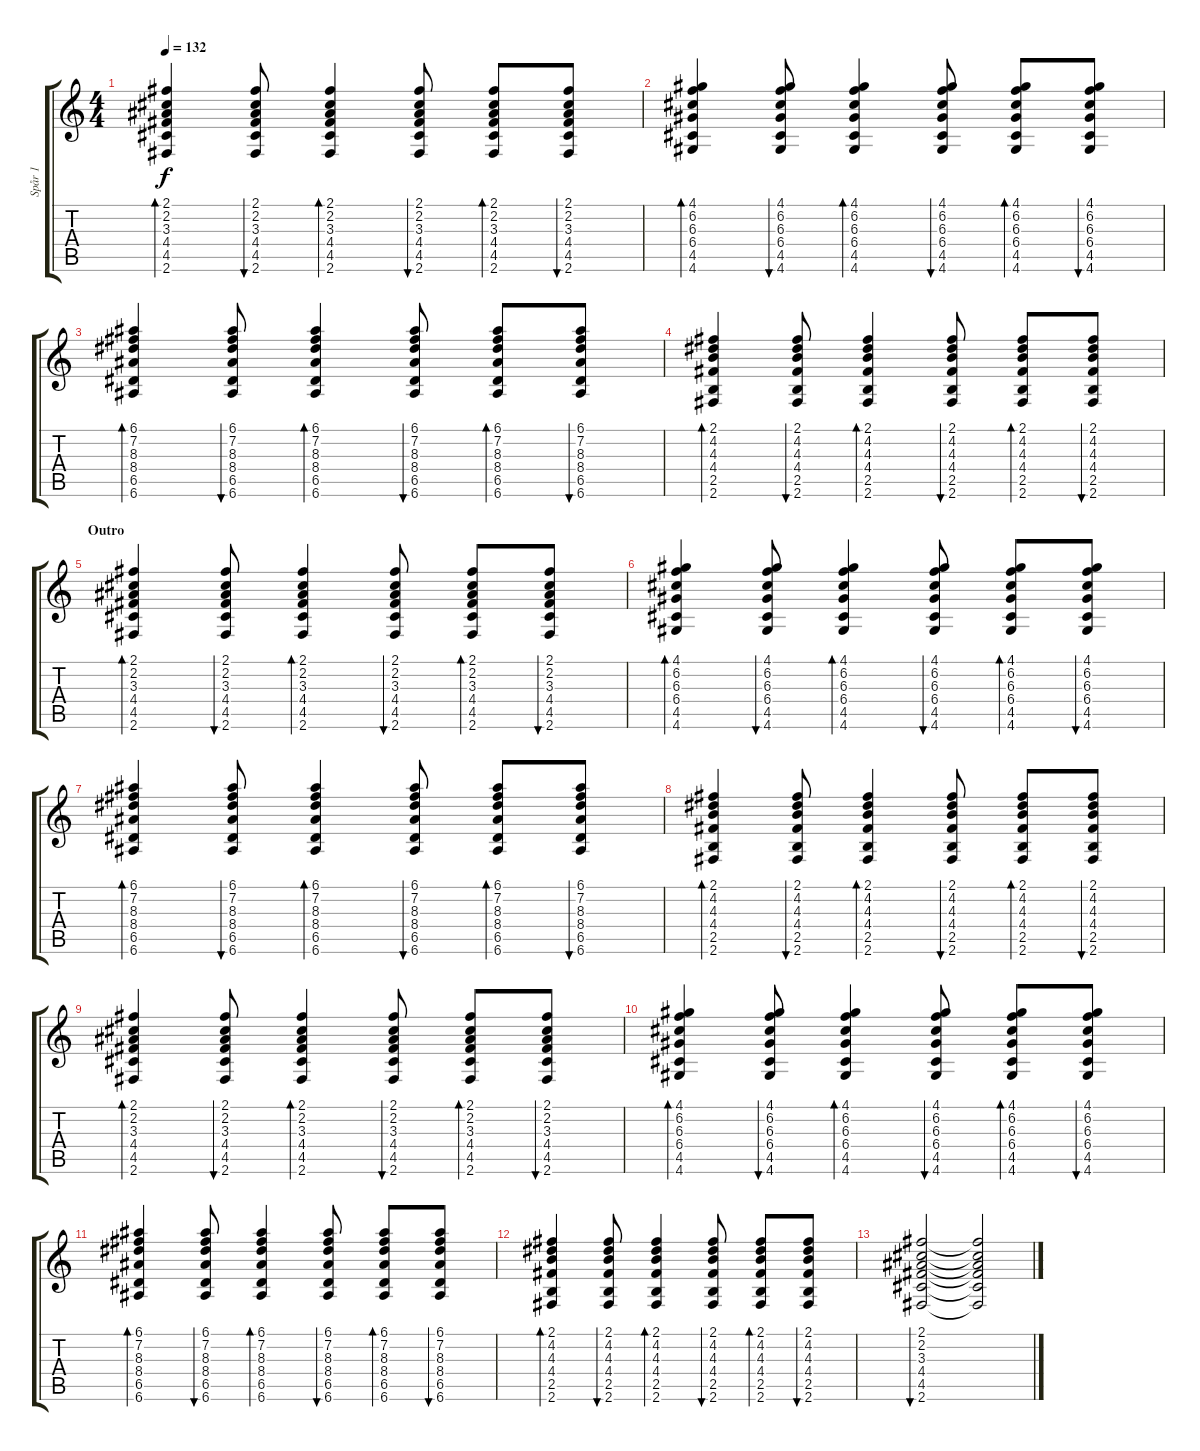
\track ("Spår 1" "Spår 1") {instrument electricguitarjazz}
\staff {score tabs}
\tuning (E4 B3 G3 D3 A2 E2) {hide}
\ts (4 4)
\tempo 132
\clef g2
\ks c
(2.1 2.2 3.3 4.4 4.5 2.6).4{bd 60 dy f} (2.1 2.2 3.3 4.4 4.5 2.6).8{bu 120} (2.1 2.2 3.3 4.4 4.5 2.6).4{bd 120} (2.1 2.2 3.3 4.4 4.5 2.6).8{bu 60} (2.1 2.2 3.3 4.4 4.5 2.6).8{bd 60} (2.1 2.2 3.3 4.4 4.5 2.6).8{bu 60} |
(4.1 6.2 6.3 6.4 4.5 4.6).4{bd 60} (4.1 6.2 6.3 6.4 4.5 4.6).8{bu 120} (4.1 6.2 6.3 6.4 4.5 4.6).4{bd 120} (4.1 6.2 6.3 6.4 4.5 4.6).8{bu 60} (4.1 6.2 6.3 6.4 4.5 4.6).8{bd 60} (4.1 6.2 6.3 6.4 4.5 4.6).8{bu 60} |
(6.1 7.2 8.3 8.4 6.5 6.6).4{bd 60} (6.1 7.2 8.3 8.4 6.5 6.6).8{bu 120} (6.1 7.2 8.3 8.4 6.5 6.6).4{bd 120} (6.1 7.2 8.3 8.4 6.5 6.6).8{bu 60} (6.1 7.2 8.3 8.4 6.5 6.6).8{bd 60} (6.1 7.2 8.3 8.4 6.5 6.6).8{bu 60} |
(2.1 4.2 4.3 4.4 2.5 2.6).4{bd 60} (2.1 4.2 4.3 4.4 2.5 2.6).8{bu 120} (2.1 4.2 4.3 4.4 2.5 2.6).4{bd 120} (2.1 4.2 4.3 4.4 2.5 2.6).8{bu 60} (2.1 4.2 4.3 4.4 2.5 2.6).8{bd 60} (2.1 4.2 4.3 4.4 2.5 2.6).8{bu 60} |
\section ("" "Outro")
(2.1 2.2 3.3 4.4 4.5 2.6).4{bd 60} (2.1 2.2 3.3 4.4 4.5 2.6).8{bu 120} (2.1 2.2 3.3 4.4 4.5 2.6).4{bd 120} (2.1 2.2 3.3 4.4 4.5 2.6).8{bu 60} (2.1 2.2 3.3 4.4 4.5 2.6).8{bd 60} (2.1 2.2 3.3 4.4 4.5 2.6).8{bu 60} |
(4.1 6.2 6.3 6.4 4.5 4.6).4{bd 60} (4.1 6.2 6.3 6.4 4.5 4.6).8{bu 120} (4.1 6.2 6.3 6.4 4.5 4.6).4{bd 120} (4.1 6.2 6.3 6.4 4.5 4.6).8{bu 60} (4.1 6.2 6.3 6.4 4.5 4.6).8{bd 60} (4.1 6.2 6.3 6.4 4.5 4.6).8{bu 60} |
(6.1 7.2 8.3 8.4 6.5 6.6).4{bd 60} (6.1 7.2 8.3 8.4 6.5 6.6).8{bu 120} (6.1 7.2 8.3 8.4 6.5 6.6).4{bd 120} (6.1 7.2 8.3 8.4 6.5 6.6).8{bu 60} (6.1 7.2 8.3 8.4 6.5 6.6).8{bd 60} (6.1 7.2 8.3 8.4 6.5 6.6).8{bu 60} |
(2.1 4.2 4.3 4.4 2.5 2.6).4{bd 60} (2.1 4.2 4.3 4.4 2.5 2.6).8{bu 120} (2.1 4.2 4.3 4.4 2.5 2.6).4{bd 120} (2.1 4.2 4.3 4.4 2.5 2.6).8{bu 60} (2.1 4.2 4.3 4.4 2.5 2.6).8{bd 60} (2.1 4.2 4.3 4.4 2.5 2.6).8{bu 60} |
(2.1 2.2 3.3 4.4 4.5 2.6).4{bd 60} (2.1 2.2 3.3 4.4 4.5 2.6).8{bu 120} (2.1 2.2 3.3 4.4 4.5 2.6).4{bd 120} (2.1 2.2 3.3 4.4 4.5 2.6).8{bu 60} (2.1 2.2 3.3 4.4 4.5 2.6).8{bd 60} (2.1 2.2 3.3 4.4 4.5 2.6).8{bu 60} |
(4.1 6.2 6.3 6.4 4.5 4.6).4{bd 60} (4.1 6.2 6.3 6.4 4.5 4.6).8{bu 120} (4.1 6.2 6.3 6.4 4.5 4.6).4{bd 120} (4.1 6.2 6.3 6.4 4.5 4.6).8{bu 60} (4.1 6.2 6.3 6.4 4.5 4.6).8{bd 60} (4.1 6.2 6.3 6.4 4.5 4.6).8{bu 60} |
(6.1 7.2 8.3 8.4 6.5 6.6).4{bd 60} (6.1 7.2 8.3 8.4 6.5 6.6).8{bu 120} (6.1 7.2 8.3 8.4 6.5 6.6).4{bd 120} (6.1 7.2 8.3 8.4 6.5 6.6).8{bu 60} (6.1 7.2 8.3 8.4 6.5 6.6).8{bd 60} (6.1 7.2 8.3 8.4 6.5 6.6).8{bu 60} |
(2.1 4.2 4.3 4.4 2.5 2.6).4{bd 60} (2.1 4.2 4.3 4.4 2.5 2.6).8{bu 120} (2.1 4.2 4.3 4.4 2.5 2.6).4{bd 120} (2.1 4.2 4.3 4.4 2.5 2.6).8{bu 60} (2.1 4.2 4.3 4.4 2.5 2.6).8{bd 60} (2.1 4.2 4.3 4.4 2.5 2.6).8{bu 60} |
(2.1 2.2 3.3 4.4 4.5 2.6).2{bu 120} (2.1{t} 2.2{t} 3.3{t} 4.4{t} 4.5{t} 2.6{t}).2
